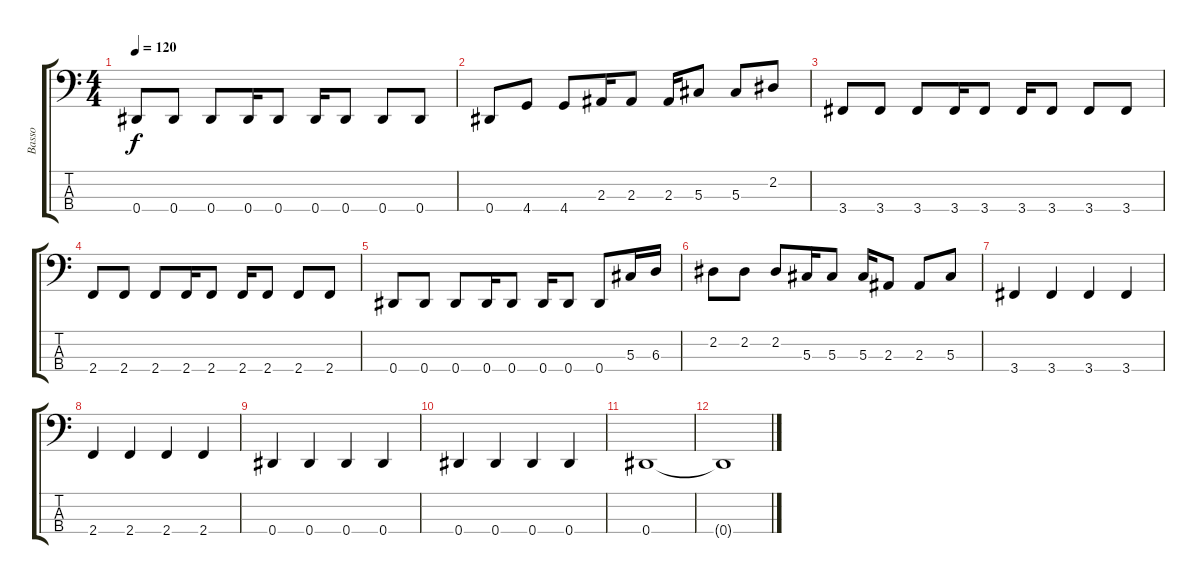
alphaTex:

\track ("Basso" "Basso") {instrument electricbassfinger}
\staff {score tabs}
\tuning (Gb2 Db2 Ab1 Eb1) {hide}
\ts (4 4)
\tempo 120
\clef f4
\ks c
0.4.8{dy f} 0.4.8 0.4.8 0.4.16 0.4.8 0.4.16 0.4.8 0.4.8 0.4.8 |
0.4.8 4.4.8 4.4.8 2.3.16 2.3.8 2.3.16 5.3.8 5.3.8 2.2.8 |
3.4.8 3.4.8 3.4.8 3.4.16 3.4.8 3.4.16 3.4.8 3.4.8 3.4.8 |
2.4.8 2.4.8 2.4.8 2.4.16 2.4.8 2.4.16 2.4.8 2.4.8 2.4.8 |
0.4.8 0.4.8 0.4.8 0.4.16 0.4.8 0.4.16 0.4.8 0.4.8 5.3.16 6.3.16 |
2.2.8 2.2.8 2.2.8 5.3.16 5.3.8 5.3.16 2.3.8 2.3.8 5.3.8 |
3.4.4 3.4.4 3.4.4 3.4.4 |
2.4.4 2.4.4 2.4.4 2.4.4 |
0.4.4 0.4.4 0.4.4 0.4.4 |
0.4.4 0.4.4 0.4.4 0.4.4 |
0.4.1 |
0.4{t}.1
